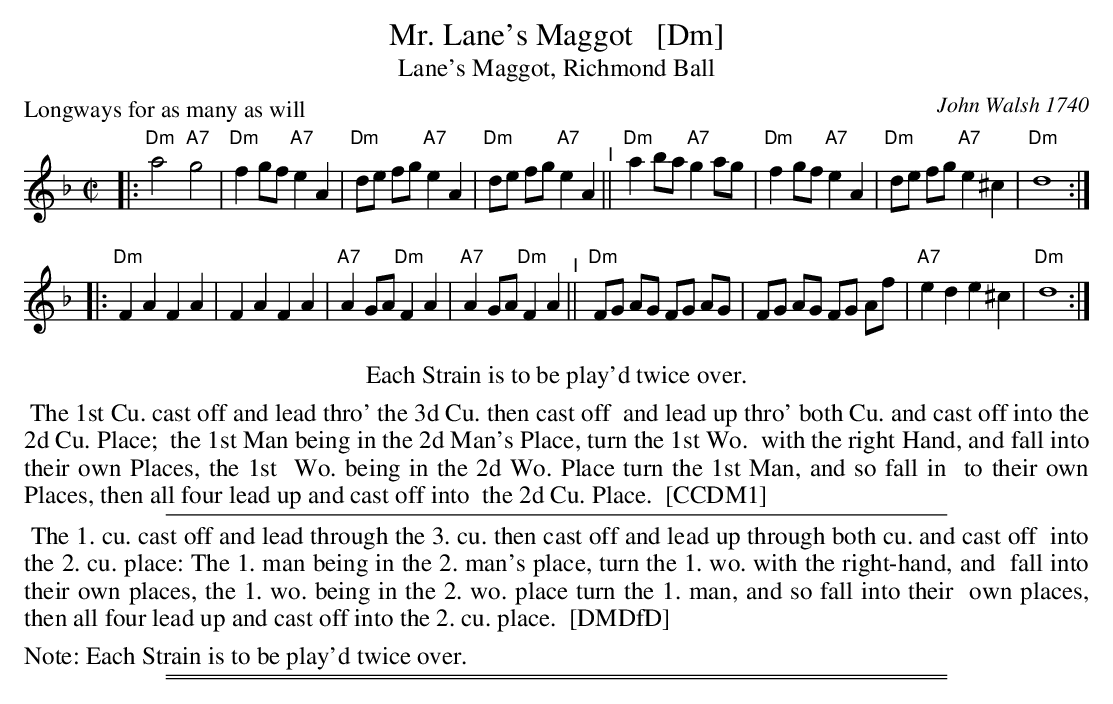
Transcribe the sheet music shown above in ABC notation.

X:1
T: Mr. Lane's Maggot   [Dm]
T: Lane's Maggot, Richmond Ball
O: John Walsh 1740
P: Longways for as many as will
M: C|
L: 1/8
K: Dm
|:\
"Dm"a4 "A7"g4 | "Dm"f2 gf "A7"e2 A2 | "Dm"de fg "A7"e2 A2 | "Dm"de fg "A7"e2 A2 "^I"||\
"Dm"a2 ba "A7"g2 ag | "Dm"f2 gf "A7"e2 A2 | "Dm"de fg "A7"e2 ^c2 | "Dm"d8 :|
|:\
"Dm"F2 A2 F2 A2 | F2 A2 F2 A2 | "A7"A2 GA "Dm"F2 A2 | "A7"A2 GA "Dm"F2 A2 "^I"||\
"Dm"FG AG FG AG | FG AG FG Af | "A7"e2 d2 e2 ^c2 | "Dm"d8 :|
